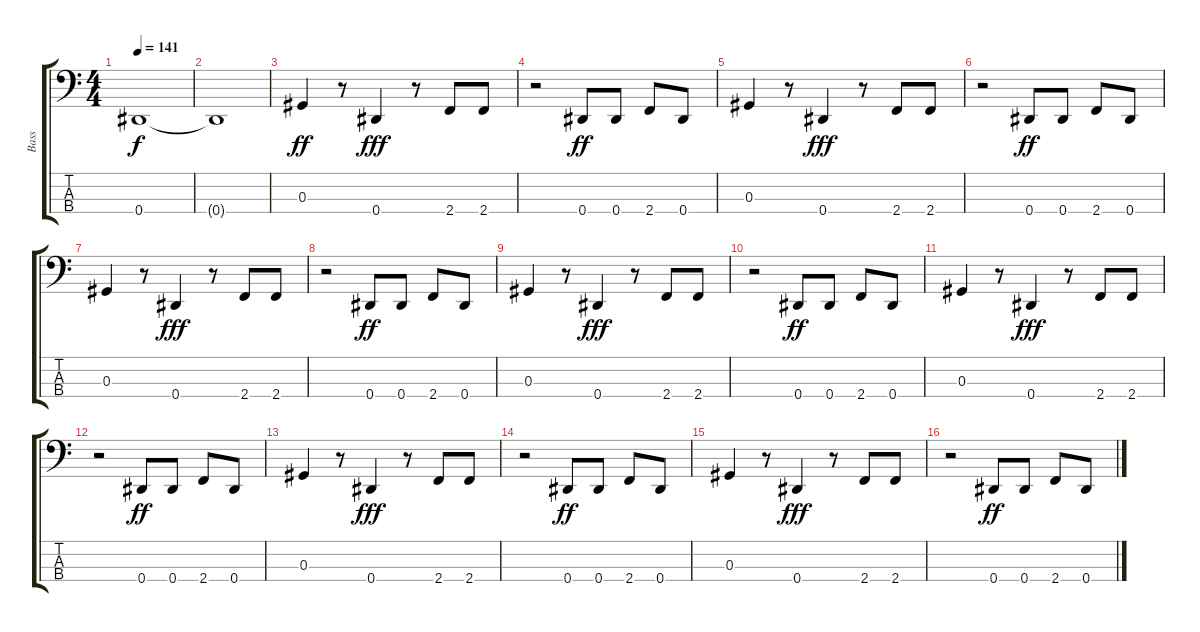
\track ("Bass" "Bass") {instrument electricbasspick}
\staff {score tabs}
\tuning (Gb2 Db2 Ab1 Eb1) {hide}
\ts (4 4)
\tempo 141
\clef f4
\ks c
0.4.1{dy f instrument electricbasspick} |
0.4{t}.1 |
0.3.4{dy ff} r.8 0.4.4{dy fff} r.8 2.4.8 2.4.8 |
r.2 0.4.8{dy ff} 0.4.8 2.4.8 0.4.8 |
0.3.4 r.8 0.4.4{dy fff} r.8 2.4.8 2.4.8 |
r.2 0.4.8{dy ff} 0.4.8 2.4.8 0.4.8 |
0.3.4 r.8 0.4.4{dy fff} r.8 2.4.8 2.4.8 |
r.2 0.4.8{dy ff} 0.4.8 2.4.8 0.4.8 |
0.3.4 r.8 0.4.4{dy fff} r.8 2.4.8 2.4.8 |
r.2 0.4.8{dy ff} 0.4.8 2.4.8 0.4.8 |
0.3.4 r.8 0.4.4{dy fff} r.8 2.4.8 2.4.8 |
r.2 0.4.8{dy ff} 0.4.8 2.4.8 0.4.8 |
0.3.4 r.8 0.4.4{dy fff} r.8 2.4.8 2.4.8 |
r.2 0.4.8{dy ff} 0.4.8 2.4.8 0.4.8 |
0.3.4 r.8 0.4.4{dy fff} r.8 2.4.8 2.4.8 |
r.2 0.4.8{dy ff} 0.4.8 2.4.8 0.4.8
